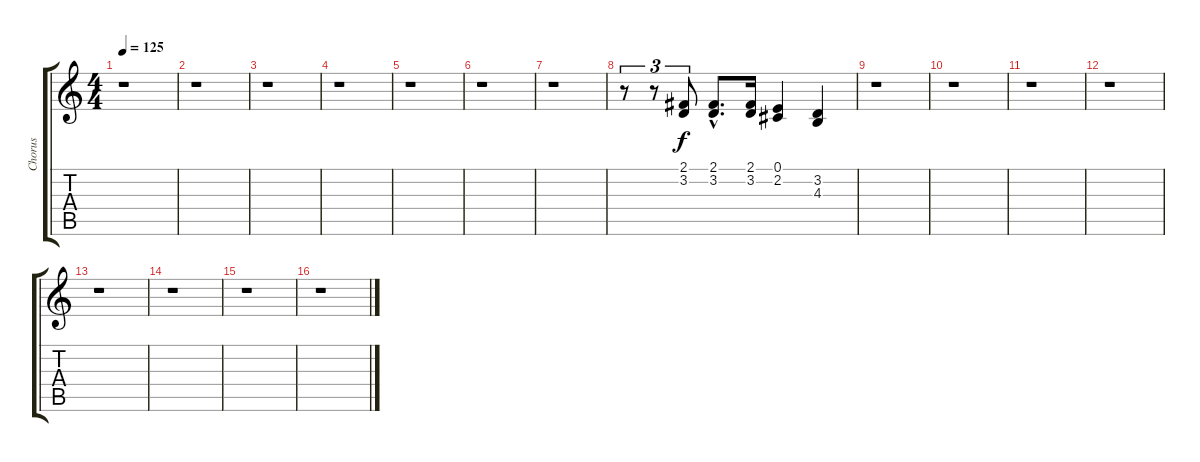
\track ("Chorus" "Chorus") {instrument choiraahs}
\staff {score tabs}
\tuning (E4 B3 G3 D3 A2 E2) {hide}
\ts (4 4)
\tempo 125
\clef g2
\ks c
r.1{dy f} |
r.1 |
r.1 |
r.1 |
r.1 |
r.1 |
r.1 |
r.8{tu (3 2)} r.8{tu (3 2)} (2.1 3.2).8{tu (3 2)} (2.1{hac} 3.2{hac}).8{d} (2.1 3.2).16 (0.1 2.2).4 (3.2 4.3).4 |
r.1 |
r.1 |
r.1 |
r.1 |
r.1 |
r.1 |
r.1 |
r.1
